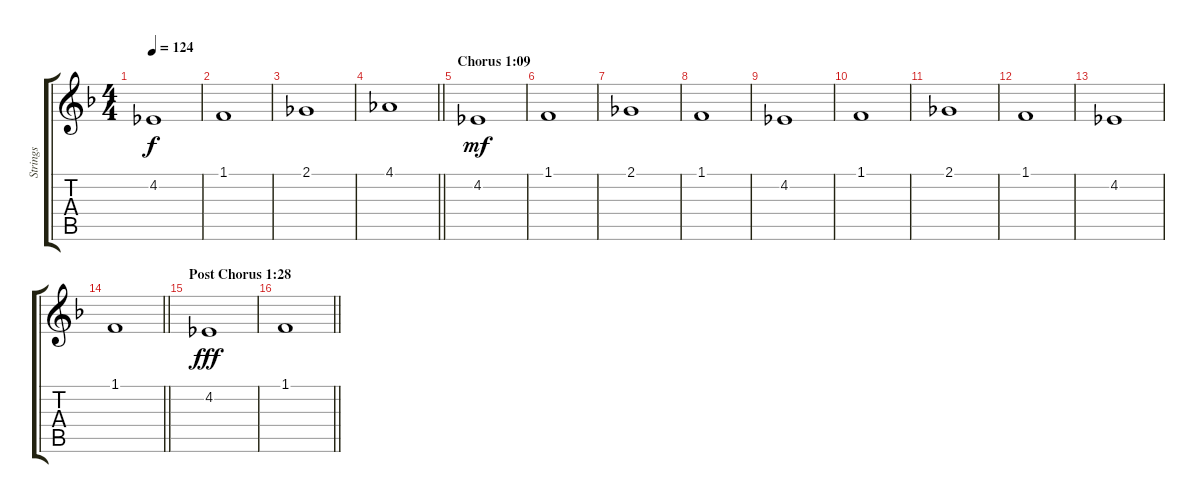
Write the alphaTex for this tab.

\track ("Strings" "Strings") {instrument stringensemble1}
\staff {score tabs}
\tuning (E4 B3 G3 D3 A2 E2) {hide}
\ts (4 4)
\tempo 124
\clef g2
\ks f
4.2.1{dy f} |
1.1.1 |
2.1.1 |
\barLineRight lightlight
4.1.1 |
\section ("" "Chorus 1:09")
4.2.1{dy mf} |
1.1.1 |
2.1.1 |
1.1.1 |
4.2.1 |
1.1.1 |
2.1.1 |
1.1.1 |
4.2.1 |
\barLineRight lightlight
1.1.1 |
\section ("" "Post Chorus 1:28")
4.2.1{dy fff} |
\barLineRight lightlight
1.1.1
